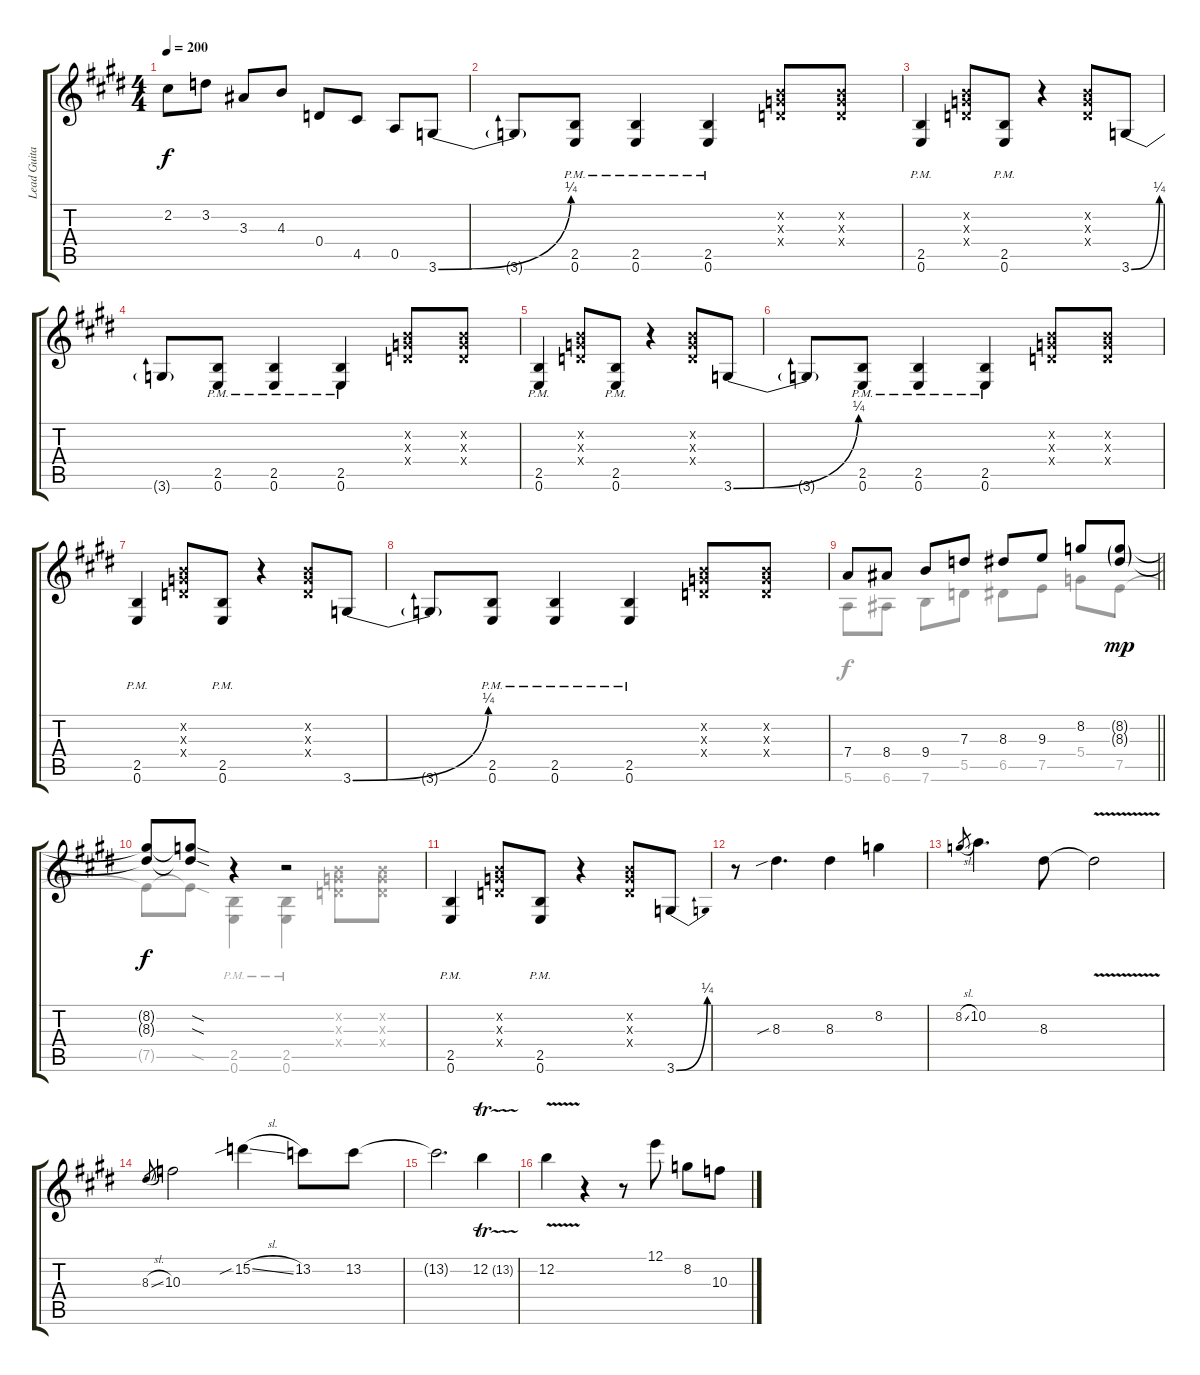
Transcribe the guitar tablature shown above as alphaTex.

\track ("Lead Guitar - Steve Vai" "Lead Guita") {instrument distortionguitar}
\staff {score tabs}
\tuning (E4 B3 G3 D3 A2 E2) {hide}
\voice
\ts (4 4)
\tempo 200
\clef g2
\ks c#minor
2.2.8{dy f} 3.2.8 3.3.8 4.3.8 0.4.8 4.5.8 0.5.8 3.6{be (bend 0 0 60 1)}.8 |
\ks e
3.6{t}.8 (2.5{pm} 0.6{pm}).8 (2.5{pm} 0.6{pm}).4 (2.5{pm} 0.6{pm}).4 (0.2{x} 0.3{x} 0.4{x}).8 (0.2{x} 0.3{x} 0.4{x}).8 |
\ks c#minor
(2.5{pm} 0.6{pm}).4 (0.2{x} 0.3{x} 0.4{x}).8 (2.5{pm} 0.6{pm}).8 r.4 (0.2{x} 0.3{x} 0.4{x}).8 3.6{be (bend 0 0 60 1)}.8 |
3.6{t}.8 (2.5{pm} 0.6{pm}).8 (2.5{pm} 0.6{pm}).4 (2.5{pm} 0.6{pm}).4 (0.2{x} 0.3{x} 0.4{x}).8 (0.2{x} 0.3{x} 0.4{x}).8 |
(2.5{pm} 0.6{pm}).4 (0.2{x} 0.3{x} 0.4{x}).8 (2.5{pm} 0.6{pm}).8 r.4 (0.2{x} 0.3{x} 0.4{x}).8 3.6{be (bend 0 0 60 1)}.8 |
\ks e
3.6{t}.8 (2.5{pm} 0.6{pm}).8 (2.5{pm} 0.6{pm}).4 (2.5{pm} 0.6{pm}).4 (0.2{x} 0.3{x} 0.4{x}).8 (0.2{x} 0.3{x} 0.4{x}).8 |
\ks c#minor
(2.5{pm} 0.6{pm}).4 (0.2{x} 0.3{x} 0.4{x}).8 (2.5{pm} 0.6{pm}).8 r.4 (0.2{x} 0.3{x} 0.4{x}).8 3.6{be (bend 0 0 60 1)}.8 |
3.6{t}.8 (2.5{pm} 0.6{pm}).8 (2.5{pm} 0.6{pm}).4 (2.5{pm} 0.6{pm}).4 (0.2{x} 0.3{x} 0.4{x}).8 (0.2{x} 0.3{x} 0.4{x}).8 |
\barLineRight lightlight
7.4.8 8.4.8 9.4.8 7.3.8 8.3.8 9.3.8 8.2.8 (8.2{g} 8.3{g}).8{dy mp} |
\ks e
(8.2{t} 8.3{t}).8{dy f} (8.2{sod t} 8.3{sod t}).8 r.4 r.2 |
\ks c#minor
(2.5{pm} 0.6{pm}).4 (0.2{x} 0.3{x} 0.4{x}).8 (2.5{pm} 0.6{pm}).8 r.4 (0.2{x} 0.3{x} 0.4{x}).8 3.6{be (bend 0 0 60 1)}.8 |
\ks e
r.8 8.3{sib}.4{d} 8.3.4 8.2.4 |
\ks c#minor
8.2{sl}.8{gr} 10.2.4{d} 8.3.8 8.3{v t}.2 |
8.3{sl}.8{gr} 10.3.2 15.2{sib sl}.4 13.2.8 13.2.8 |
13.2{t}.2{d} 12.2{tr (13 32)}.4 |
\ks e
12.2{v}.4 r.4 r.8 12.1.8 8.2.8 10.3.8
\voice
\clef g2
\ottava regular
\simile none
\ks c#minor
|
\ks e
|
\ks c#minor
|
|
|
\ks e
|
\ks c#minor
|
|
\barLineRight lightlight
5.6.8 6.6.8 7.6.8 5.5.8 6.5.8 7.5.8 5.4.8 7.5.8 |
\ks e
7.5{t}.8 7.5{sod t}.8 (2.5{pm} 0.6{pm}).4 (2.5{pm} 0.6{pm}).4 (0.2{x} 0.3{x} 0.4{x}).8 (0.2{x} 0.3{x} 0.4{x}).8 |
\ks c#minor
|
\ks e
|
\ks c#minor
|
|
|
\ks e
